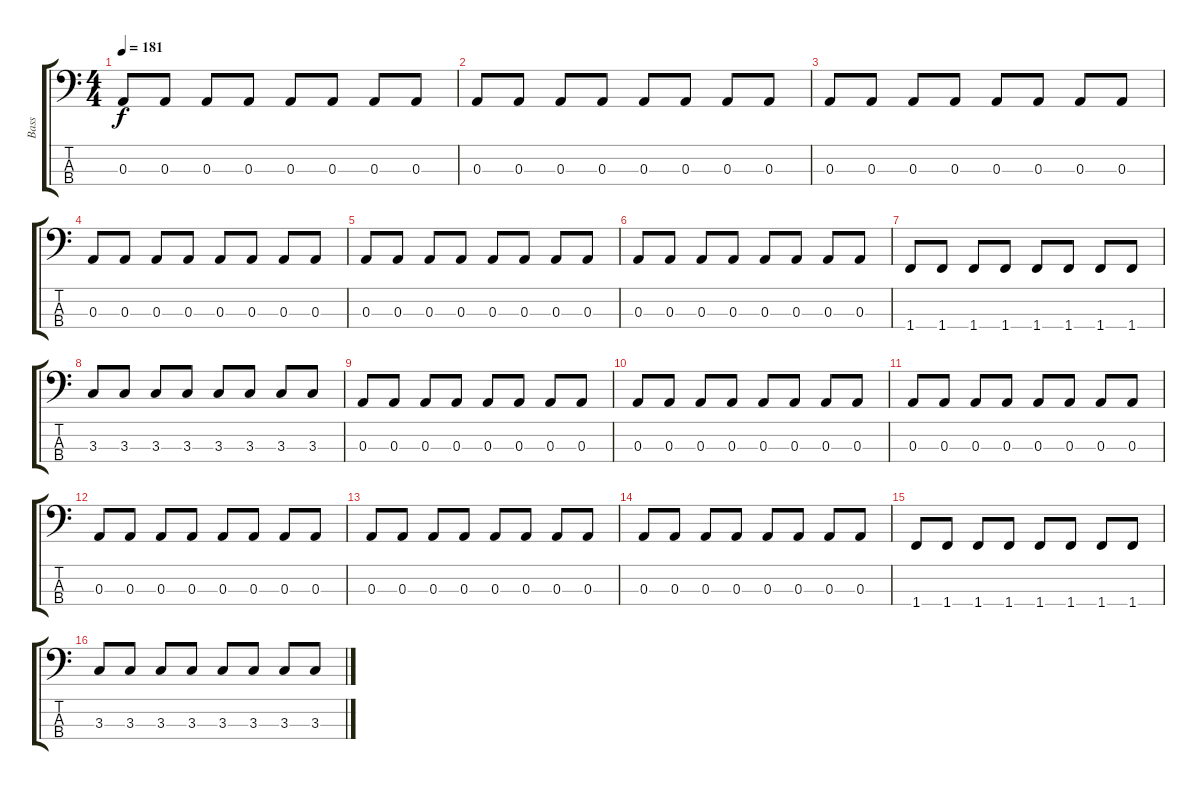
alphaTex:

\track ("Bass" "Bass") {instrument electricbasspick}
\staff {score tabs}
\tuning (G2 D2 A1 E1) {hide}
\ts (4 4)
\tempo 181
\clef f4
\ks c
0.3.8{dy f} 0.3.8 0.3.8 0.3.8 0.3.8 0.3.8 0.3.8 0.3.8 |
0.3.8 0.3.8 0.3.8 0.3.8 0.3.8 0.3.8 0.3.8 0.3.8 |
0.3.8 0.3.8 0.3.8 0.3.8 0.3.8 0.3.8 0.3.8 0.3.8 |
0.3.8 0.3.8 0.3.8 0.3.8 0.3.8 0.3.8 0.3.8 0.3.8 |
0.3.8 0.3.8 0.3.8 0.3.8 0.3.8 0.3.8 0.3.8 0.3.8 |
0.3.8 0.3.8 0.3.8 0.3.8 0.3.8 0.3.8 0.3.8 0.3.8 |
1.4.8 1.4.8 1.4.8 1.4.8 1.4.8 1.4.8 1.4.8 1.4.8 |
3.3.8 3.3.8 3.3.8 3.3.8 3.3.8 3.3.8 3.3.8 3.3.8 |
0.3.8 0.3.8 0.3.8 0.3.8 0.3.8 0.3.8 0.3.8 0.3.8 |
0.3.8 0.3.8 0.3.8 0.3.8 0.3.8 0.3.8 0.3.8 0.3.8 |
0.3.8 0.3.8 0.3.8 0.3.8 0.3.8 0.3.8 0.3.8 0.3.8 |
0.3.8 0.3.8 0.3.8 0.3.8 0.3.8 0.3.8 0.3.8 0.3.8 |
0.3.8 0.3.8 0.3.8 0.3.8 0.3.8 0.3.8 0.3.8 0.3.8 |
0.3.8 0.3.8 0.3.8 0.3.8 0.3.8 0.3.8 0.3.8 0.3.8 |
1.4.8 1.4.8 1.4.8 1.4.8 1.4.8 1.4.8 1.4.8 1.4.8 |
3.3.8 3.3.8 3.3.8 3.3.8 3.3.8 3.3.8 3.3.8 3.3.8
